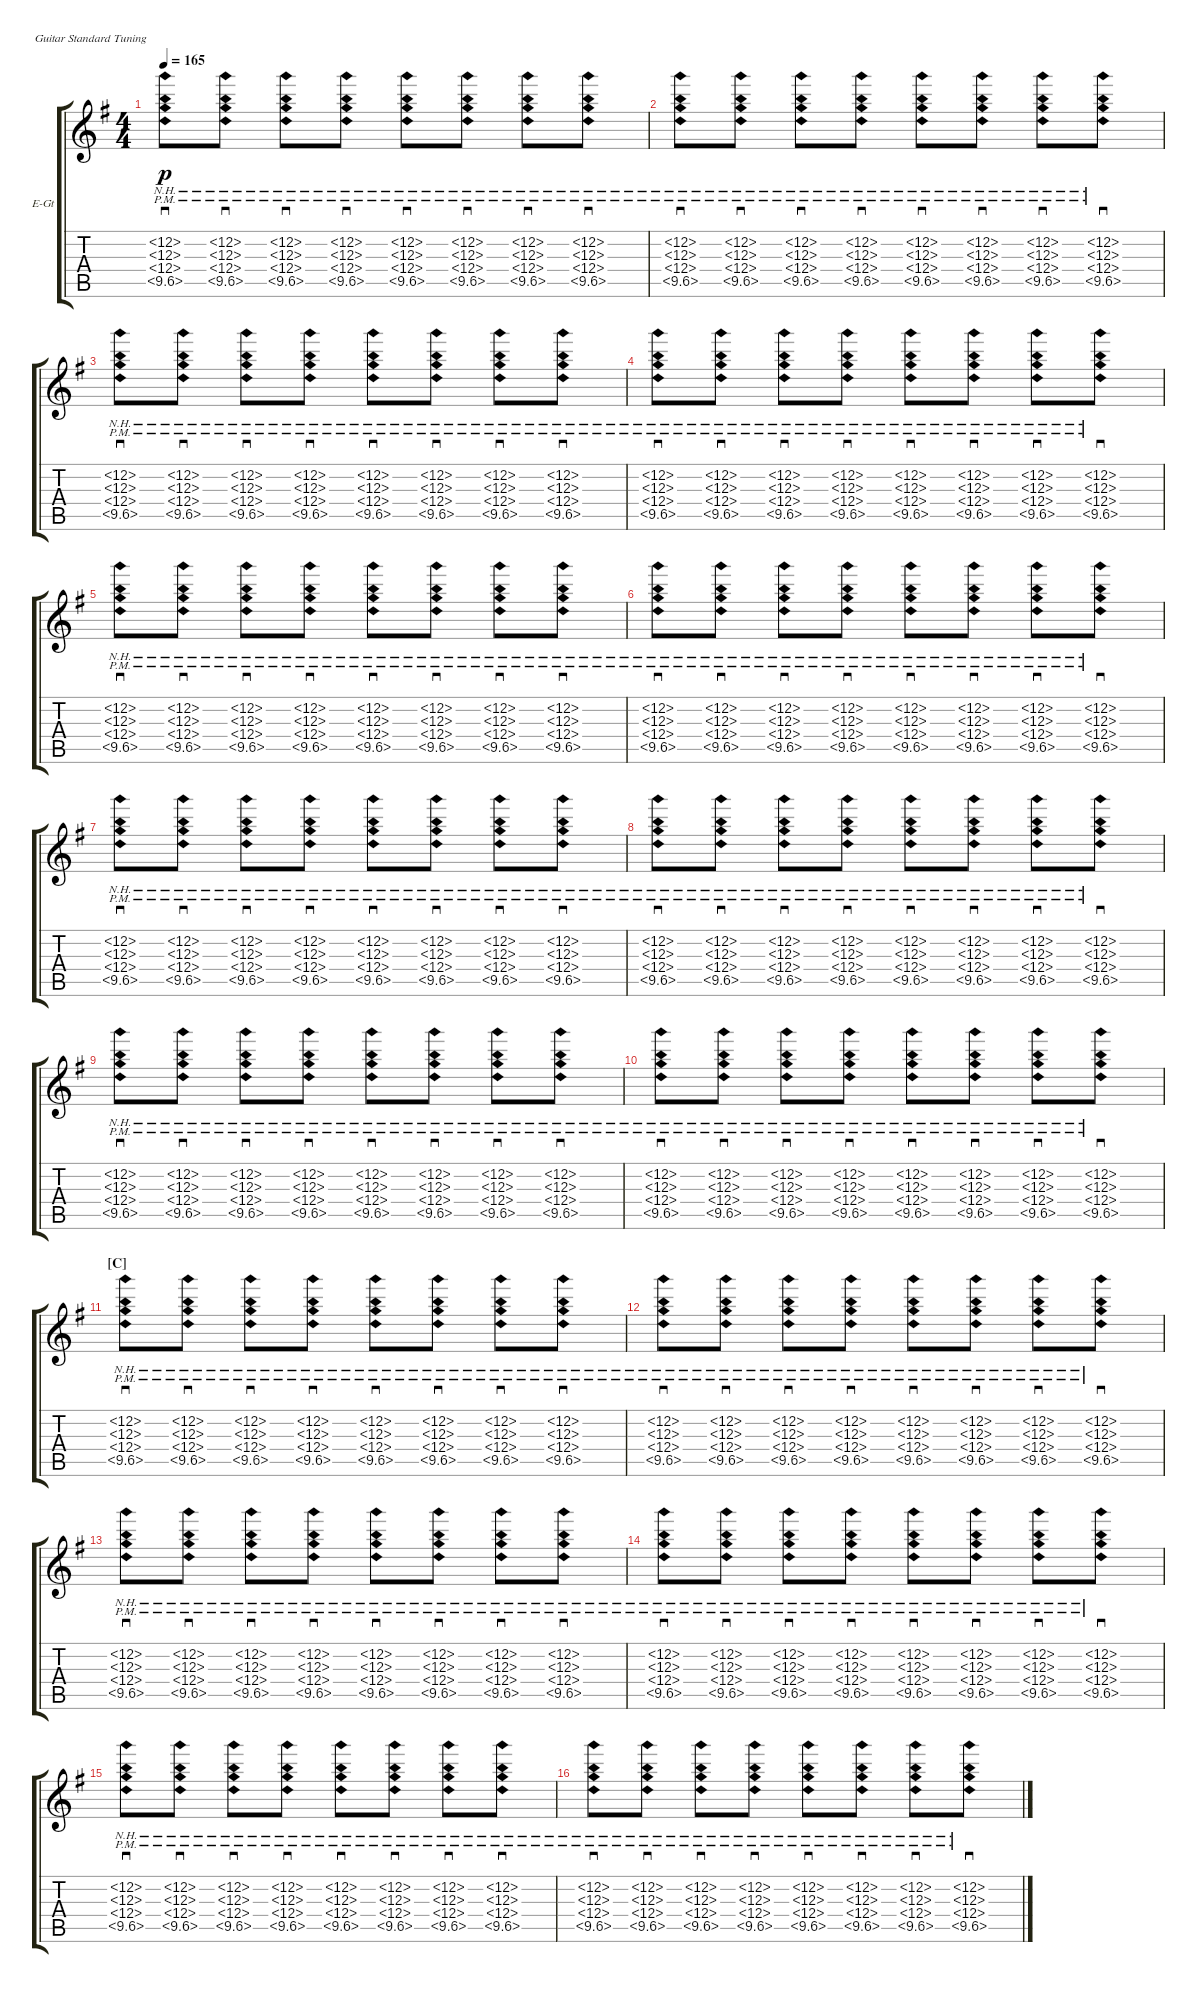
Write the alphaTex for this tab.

\defaultSystemsLayout 4
\bracketExtendMode groupsimilarinstruments
\firstSystemTrackNameOrientation horizontal
\otherSystemsTrackNameOrientation horizontal
\track ("Albert Hammond Jr." "E-Gt") {instrument overdrivenguitar}
\staff {score tabs}
\tuning (E4 B3 G3 D3 A2 E2)
\ts (4 4)
\tempo 165
\clef g2
\ks g
(12.2{nh pm} 12.3{nh} 12.4{nh} 10.5{nh}).8{sd dy p} (12.2{nh pm} 12.3{nh} 12.4{nh} 10.5{nh}).8{sd} (12.2{nh pm} 12.3{nh} 12.4{nh} 10.5{nh}).8{sd} (12.2{nh pm} 12.3{nh} 12.4{nh} 10.5{nh}).8{sd} (12.2{nh pm} 12.3{nh} 12.4{nh} 10.5{nh}).8{sd} (12.2{nh pm} 12.3{nh} 12.4{nh} 10.5{nh}).8{sd} (12.2{nh pm} 12.3{nh} 12.4{nh} 10.5{nh}).8{sd} (12.2{nh pm} 12.3{nh} 12.4{nh} 10.5{nh}).8{sd} |
(12.2{nh pm} 12.3{nh} 12.4{nh} 10.5{nh}).8{sd} (12.2{nh pm} 12.3{nh} 12.4{nh} 10.5{nh}).8{sd} (12.2{nh pm} 12.3{nh} 12.4{nh} 10.5{nh}).8{sd} (12.2{nh pm} 12.3{nh} 12.4{nh} 10.5{nh}).8{sd} (12.2{nh pm} 12.3{nh} 12.4{nh} 10.5{nh}).8{sd} (12.2{nh pm} 12.3{nh} 12.4{nh} 10.5{nh}).8{sd} (12.2{nh pm} 12.3{nh} 12.4{nh} 10.5{nh}).8{sd} (12.2{nh pm} 12.3{nh} 12.4{nh} 10.5{nh}).8{sd} |
(12.2{nh pm} 12.3{nh} 12.4{nh} 10.5{nh}).8{sd} (12.2{nh pm} 12.3{nh} 12.4{nh} 10.5{nh}).8{sd} (12.2{nh pm} 12.3{nh} 12.4{nh} 10.5{nh}).8{sd} (12.2{nh pm} 12.3{nh} 12.4{nh} 10.5{nh}).8{sd} (12.2{nh pm} 12.3{nh} 12.4{nh} 10.5{nh}).8{sd} (12.2{nh pm} 12.3{nh} 12.4{nh} 10.5{nh}).8{sd} (12.2{nh pm} 12.3{nh} 12.4{nh} 10.5{nh}).8{sd} (12.2{nh pm} 12.3{nh} 12.4{nh} 10.5{nh}).8{sd} |
(12.2{nh pm} 12.3{nh} 12.4{nh} 10.5{nh}).8{sd} (12.2{nh pm} 12.3{nh} 12.4{nh} 10.5{nh}).8{sd} (12.2{nh pm} 12.3{nh} 12.4{nh} 10.5{nh}).8{sd} (12.2{nh pm} 12.3{nh} 12.4{nh} 10.5{nh}).8{sd} (12.2{nh pm} 12.3{nh} 12.4{nh} 10.5{nh}).8{sd} (12.2{nh pm} 12.3{nh} 12.4{nh} 10.5{nh}).8{sd} (12.2{nh pm} 12.3{nh} 12.4{nh} 10.5{nh}).8{sd} (12.2{nh pm} 12.3{nh} 12.4{nh} 10.5{nh}).8{sd} |
(12.2{nh pm} 12.3{nh} 12.4{nh} 10.5{nh}).8{sd} (12.2{nh pm} 12.3{nh} 12.4{nh} 10.5{nh}).8{sd} (12.2{nh pm} 12.3{nh} 12.4{nh} 10.5{nh}).8{sd} (12.2{nh pm} 12.3{nh} 12.4{nh} 10.5{nh}).8{sd} (12.2{nh pm} 12.3{nh} 12.4{nh} 10.5{nh}).8{sd} (12.2{nh pm} 12.3{nh} 12.4{nh} 10.5{nh}).8{sd} (12.2{nh pm} 12.3{nh} 12.4{nh} 10.5{nh}).8{sd} (12.2{nh pm} 12.3{nh} 12.4{nh} 10.5{nh}).8{sd} |
(12.2{nh pm} 12.3{nh} 12.4{nh} 10.5{nh}).8{sd} (12.2{nh pm} 12.3{nh} 12.4{nh} 10.5{nh}).8{sd} (12.2{nh pm} 12.3{nh} 12.4{nh} 10.5{nh}).8{sd} (12.2{nh pm} 12.3{nh} 12.4{nh} 10.5{nh}).8{sd} (12.2{nh pm} 12.3{nh} 12.4{nh} 10.5{nh}).8{sd} (12.2{nh pm} 12.3{nh} 12.4{nh} 10.5{nh}).8{sd} (12.2{nh pm} 12.3{nh} 12.4{nh} 10.5{nh}).8{sd} (12.2{nh pm} 12.3{nh} 12.4{nh} 10.5{nh}).8{sd} |
(12.2{nh pm} 12.3{nh} 12.4{nh} 10.5{nh}).8{sd} (12.2{nh pm} 12.3{nh} 12.4{nh} 10.5{nh}).8{sd} (12.2{nh pm} 12.3{nh} 12.4{nh} 10.5{nh}).8{sd} (12.2{nh pm} 12.3{nh} 12.4{nh} 10.5{nh}).8{sd} (12.2{nh pm} 12.3{nh} 12.4{nh} 10.5{nh}).8{sd} (12.2{nh pm} 12.3{nh} 12.4{nh} 10.5{nh}).8{sd} (12.2{nh pm} 12.3{nh} 12.4{nh} 10.5{nh}).8{sd} (12.2{nh pm} 12.3{nh} 12.4{nh} 10.5{nh}).8{sd} |
(12.2{nh pm} 12.3{nh} 12.4{nh} 10.5{nh}).8{sd} (12.2{nh pm} 12.3{nh} 12.4{nh} 10.5{nh}).8{sd} (12.2{nh pm} 12.3{nh} 12.4{nh} 10.5{nh}).8{sd} (12.2{nh pm} 12.3{nh} 12.4{nh} 10.5{nh}).8{sd} (12.2{nh pm} 12.3{nh} 12.4{nh} 10.5{nh}).8{sd} (12.2{nh pm} 12.3{nh} 12.4{nh} 10.5{nh}).8{sd} (12.2{nh pm} 12.3{nh} 12.4{nh} 10.5{nh}).8{sd} (12.2{nh pm} 12.3{nh} 12.4{nh} 10.5{nh}).8{sd} |
(12.2{nh pm} 12.3{nh} 12.4{nh} 10.5{nh}).8{sd} (12.2{nh pm} 12.3{nh} 12.4{nh} 10.5{nh}).8{sd} (12.2{nh pm} 12.3{nh} 12.4{nh} 10.5{nh}).8{sd} (12.2{nh pm} 12.3{nh} 12.4{nh} 10.5{nh}).8{sd} (12.2{nh pm} 12.3{nh} 12.4{nh} 10.5{nh}).8{sd} (12.2{nh pm} 12.3{nh} 12.4{nh} 10.5{nh}).8{sd} (12.2{nh pm} 12.3{nh} 12.4{nh} 10.5{nh}).8{sd} (12.2{nh pm} 12.3{nh} 12.4{nh} 10.5{nh}).8{sd} |
(12.2{nh pm} 12.3{nh} 12.4{nh} 10.5{nh}).8{sd} (12.2{nh pm} 12.3{nh} 12.4{nh} 10.5{nh}).8{sd} (12.2{nh pm} 12.3{nh} 12.4{nh} 10.5{nh}).8{sd} (12.2{nh pm} 12.3{nh} 12.4{nh} 10.5{nh}).8{sd} (12.2{nh pm} 12.3{nh} 12.4{nh} 10.5{nh}).8{sd} (12.2{nh pm} 12.3{nh} 12.4{nh} 10.5{nh}).8{sd} (12.2{nh pm} 12.3{nh} 12.4{nh} 10.5{nh}).8{sd} (12.2{nh pm} 12.3{nh} 12.4{nh} 10.5{nh}).8{sd} |
\section ("C" "")
(12.2{nh pm} 12.3{nh} 12.4{nh} 10.5{nh}).8{sd} (12.2{nh pm} 12.3{nh} 12.4{nh} 10.5{nh}).8{sd} (12.2{nh pm} 12.3{nh} 12.4{nh} 10.5{nh}).8{sd} (12.2{nh pm} 12.3{nh} 12.4{nh} 10.5{nh}).8{sd} (12.2{nh pm} 12.3{nh} 12.4{nh} 10.5{nh}).8{sd} (12.2{nh pm} 12.3{nh} 12.4{nh} 10.5{nh}).8{sd} (12.2{nh pm} 12.3{nh} 12.4{nh} 10.5{nh}).8{sd} (12.2{nh pm} 12.3{nh} 12.4{nh} 10.5{nh}).8{sd} |
(12.2{nh pm} 12.3{nh} 12.4{nh} 10.5{nh}).8{sd} (12.2{nh pm} 12.3{nh} 12.4{nh} 10.5{nh}).8{sd} (12.2{nh pm} 12.3{nh} 12.4{nh} 10.5{nh}).8{sd} (12.2{nh pm} 12.3{nh} 12.4{nh} 10.5{nh}).8{sd} (12.2{nh pm} 12.3{nh} 12.4{nh} 10.5{nh}).8{sd} (12.2{nh pm} 12.3{nh} 12.4{nh} 10.5{nh}).8{sd} (12.2{nh pm} 12.3{nh} 12.4{nh} 10.5{nh}).8{sd} (12.2{nh pm} 12.3{nh} 12.4{nh} 10.5{nh}).8{sd} |
(12.2{nh pm} 12.3{nh} 12.4{nh} 10.5{nh}).8{sd} (12.2{nh pm} 12.3{nh} 12.4{nh} 10.5{nh}).8{sd} (12.2{nh pm} 12.3{nh} 12.4{nh} 10.5{nh}).8{sd} (12.2{nh pm} 12.3{nh} 12.4{nh} 10.5{nh}).8{sd} (12.2{nh pm} 12.3{nh} 12.4{nh} 10.5{nh}).8{sd} (12.2{nh pm} 12.3{nh} 12.4{nh} 10.5{nh}).8{sd} (12.2{nh pm} 12.3{nh} 12.4{nh} 10.5{nh}).8{sd} (12.2{nh pm} 12.3{nh} 12.4{nh} 10.5{nh}).8{sd} |
(12.2{nh pm} 12.3{nh} 12.4{nh} 10.5{nh}).8{sd} (12.2{nh pm} 12.3{nh} 12.4{nh} 10.5{nh}).8{sd} (12.2{nh pm} 12.3{nh} 12.4{nh} 10.5{nh}).8{sd} (12.2{nh pm} 12.3{nh} 12.4{nh} 10.5{nh}).8{sd} (12.2{nh pm} 12.3{nh} 12.4{nh} 10.5{nh}).8{sd} (12.2{nh pm} 12.3{nh} 12.4{nh} 10.5{nh}).8{sd} (12.2{nh pm} 12.3{nh} 12.4{nh} 10.5{nh}).8{sd} (12.2{nh pm} 12.3{nh} 12.4{nh} 10.5{nh}).8{sd} |
(12.2{nh pm} 12.3{nh} 12.4{nh} 10.5{nh}).8{sd} (12.2{nh pm} 12.3{nh} 12.4{nh} 10.5{nh}).8{sd} (12.2{nh pm} 12.3{nh} 12.4{nh} 10.5{nh}).8{sd} (12.2{nh pm} 12.3{nh} 12.4{nh} 10.5{nh}).8{sd} (12.2{nh pm} 12.3{nh} 12.4{nh} 10.5{nh}).8{sd} (12.2{nh pm} 12.3{nh} 12.4{nh} 10.5{nh}).8{sd} (12.2{nh pm} 12.3{nh} 12.4{nh} 10.5{nh}).8{sd} (12.2{nh pm} 12.3{nh} 12.4{nh} 10.5{nh}).8{sd} |
(12.2{nh pm} 12.3{nh} 12.4{nh} 10.5{nh}).8{sd} (12.2{nh pm} 12.3{nh} 12.4{nh} 10.5{nh}).8{sd} (12.2{nh pm} 12.3{nh} 12.4{nh} 10.5{nh}).8{sd} (12.2{nh pm} 12.3{nh} 12.4{nh} 10.5{nh}).8{sd} (12.2{nh pm} 12.3{nh} 12.4{nh} 10.5{nh}).8{sd} (12.2{nh pm} 12.3{nh} 12.4{nh} 10.5{nh}).8{sd} (12.2{nh pm} 12.3{nh} 12.4{nh} 10.5{nh}).8{sd} (12.2{nh pm} 12.3{nh} 12.4{nh} 10.5{nh}).8{sd}
